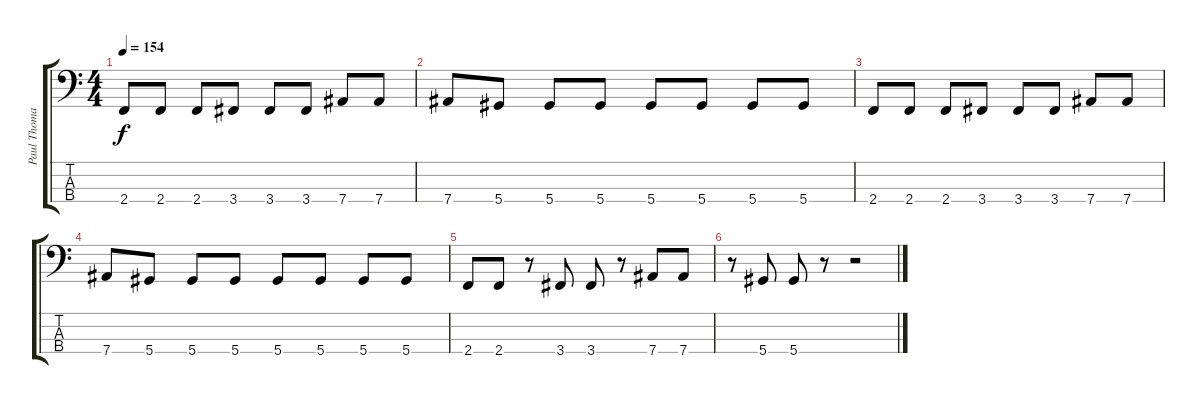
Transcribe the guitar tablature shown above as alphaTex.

\track ("Paul Thomas - Bass" "Paul Thoma") {instrument electricbassfinger}
\staff {score tabs}
\tuning (Gb2 Db2 Ab1 Eb1) {hide}
\ts (4 4)
\tempo 154
\clef f4
\ks c
2.4.8{dy f} 2.4.8 2.4.8 3.4.8 3.4.8 3.4.8 7.4.8 7.4.8 |
7.4.8 5.4.8 5.4.8 5.4.8 5.4.8 5.4.8 5.4.8 5.4.8 |
2.4.8 2.4.8 2.4.8 3.4.8 3.4.8 3.4.8 7.4.8 7.4.8 |
7.4.8 5.4.8 5.4.8 5.4.8 5.4.8 5.4.8 5.4.8 5.4.8 |
2.4.8 2.4.8 r.8 3.4.8 3.4.8 r.8 7.4.8 7.4.8 |
r.8 5.4.8 5.4.8 r.8 r.2
